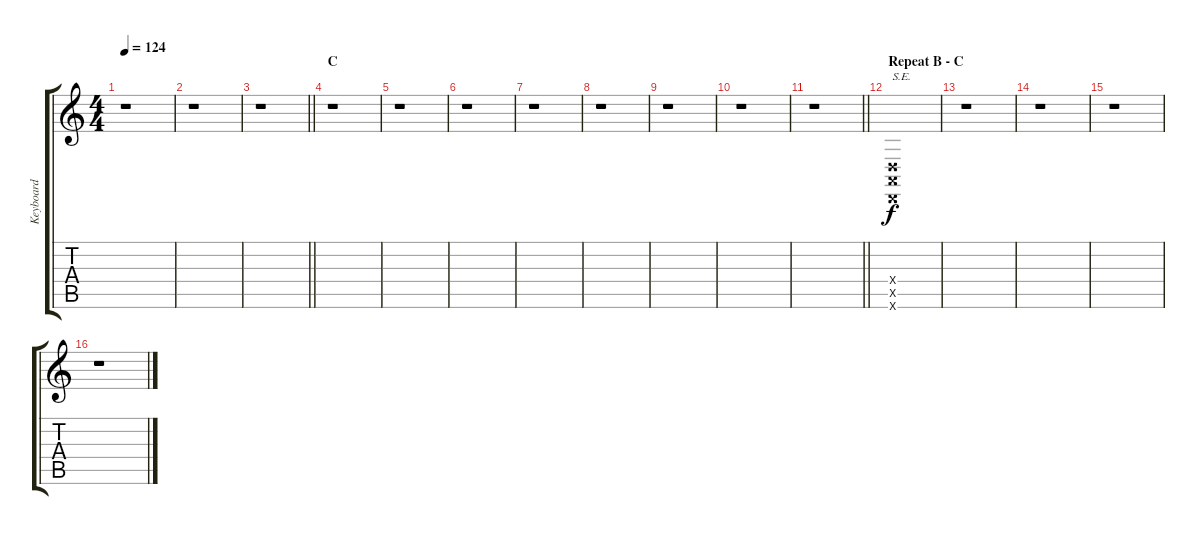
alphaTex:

\track ("Keyboard" "Keyboard") {instrument fx7echoes}
\staff {score tabs}
\tuning (E4 B3 G3 D3 A2 D2) {hide}
\ts (4 4)
\tempo 124
\clef g2
\ks c
r.1{dy f} |
r.1 |
\barLineRight lightlight
r.1 |
\section ("" "C")
r.1 |
r.1 |
r.1 |
r.1 |
r.1 |
r.1 |
r.1 |
\barLineRight lightlight
r.1 |
\section ("" "Repeat B - C")
(0.4{x} 0.5{x} 0.6{x}).1{txt "S.E."} |
r.1 |
r.1 |
r.1 |
r.1
